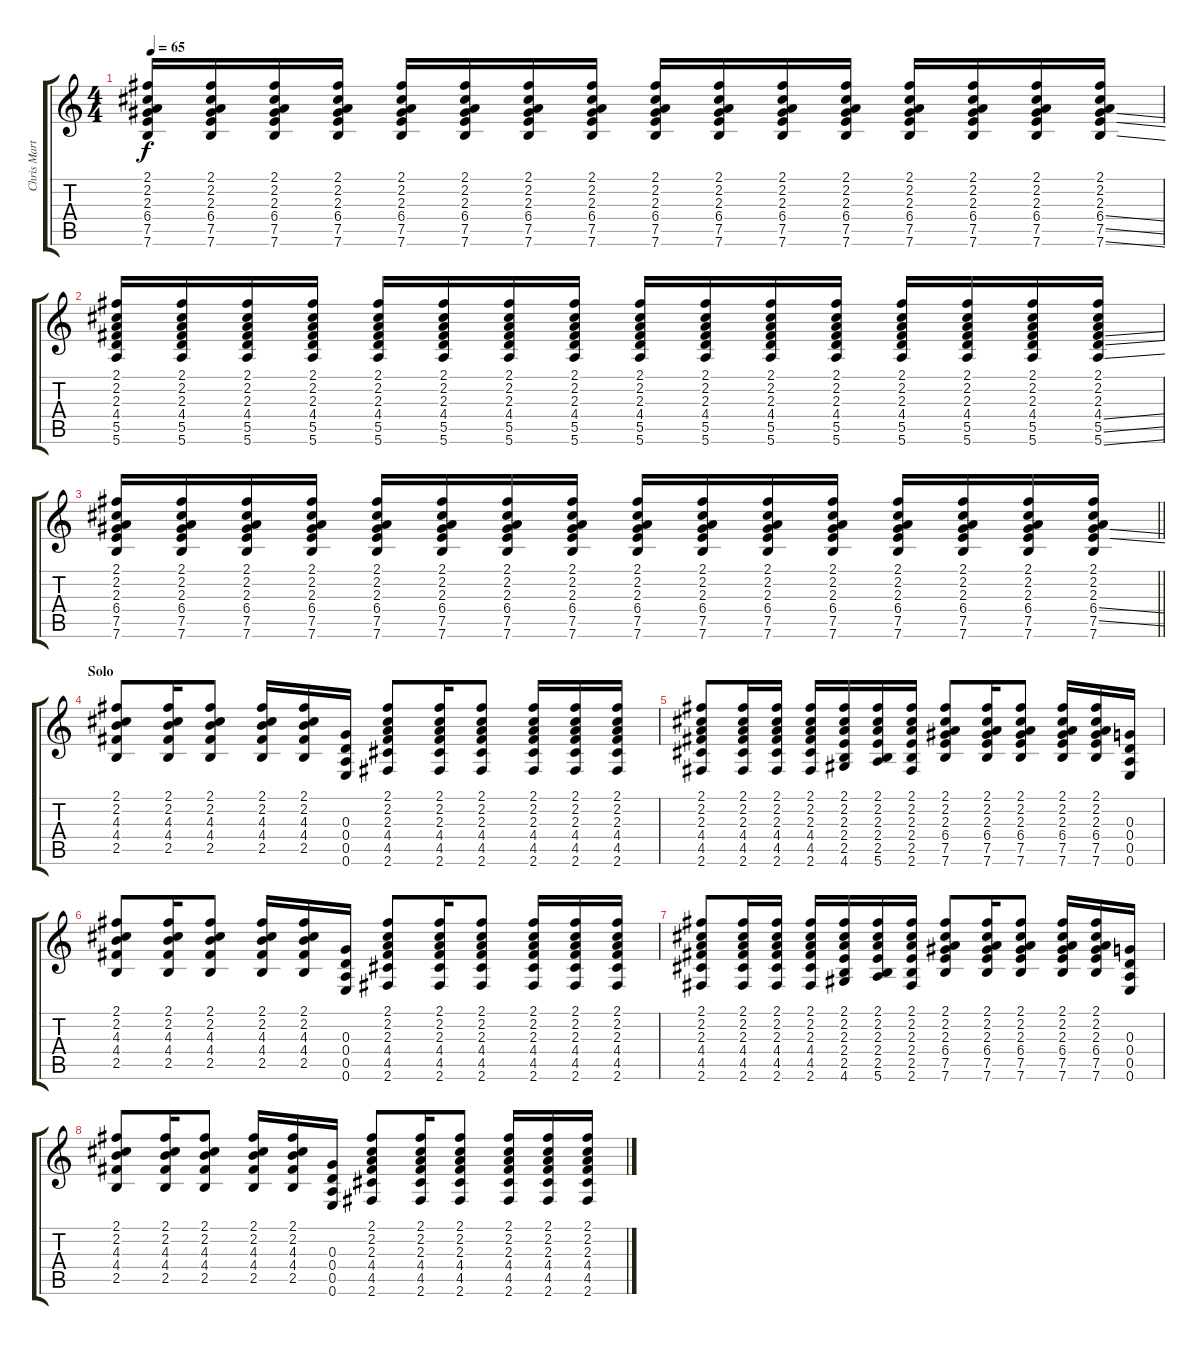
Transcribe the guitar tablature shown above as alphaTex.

\track ("Chris Martin-Second Guitar" "Chris Mart") {instrument electricguitarclean}
\staff {score tabs}
\tuning (E4 B3 G3 D3 A2 E2) {hide}
\ts (4 4)
\tempo 65
\clef g2
\ks c
(2.1 2.2 2.3 6.4 7.5 7.6).16{dy f} (2.1 2.2 2.3 6.4 7.5 7.6).16 (2.1 2.2 2.3 6.4 7.5 7.6).16 (2.1 2.2 2.3 6.4 7.5 7.6).16 (2.1 2.2 2.3 6.4 7.5 7.6).16 (2.1 2.2 2.3 6.4 7.5 7.6).16 (2.1 2.2 2.3 6.4 7.5 7.6).16 (2.1 2.2 2.3 6.4 7.5 7.6).16 (2.1 2.2 2.3 6.4 7.5 7.6).16 (2.1 2.2 2.3 6.4 7.5 7.6).16 (2.1 2.2 2.3 6.4 7.5 7.6).16 (2.1 2.2 2.3 6.4 7.5 7.6).16 (2.1 2.2 2.3 6.4 7.5 7.6).16 (2.1 2.2 2.3 6.4 7.5 7.6).16 (2.1 2.2 2.3 6.4 7.5 7.6).16 (2.1 2.2 2.3 6.4{ss} 7.5{ss} 7.6{ss}).16 |
(2.1 2.2 2.3 4.4 5.5 5.6).16 (2.1 2.2 2.3 4.4 5.5 5.6).16 (2.1 2.2 2.3 4.4 5.5 5.6).16 (2.1 2.2 2.3 4.4 5.5 5.6).16 (2.1 2.2 2.3 4.4 5.5 5.6).16 (2.1 2.2 2.3 4.4 5.5 5.6).16 (2.1 2.2 2.3 4.4 5.5 5.6).16 (2.1 2.2 2.3 4.4 5.5 5.6).16 (2.1 2.2 2.3 4.4 5.5 5.6).16 (2.1 2.2 2.3 4.4 5.5 5.6).16 (2.1 2.2 2.3 4.4 5.5 5.6).16 (2.1 2.2 2.3 4.4 5.5 5.6).16 (2.1 2.2 2.3 4.4 5.5 5.6).16 (2.1 2.2 2.3 4.4 5.5 5.6).16 (2.1 2.2 2.3 4.4 5.5 5.6).16 (2.1 2.2 2.3 4.4{ss} 5.5{ss} 5.6{ss}).16 |
\barLineRight lightlight
(2.1 2.2 2.3 6.4 7.5 7.6).16 (2.1 2.2 2.3 6.4 7.5 7.6).16 (2.1 2.2 2.3 6.4 7.5 7.6).16 (2.1 2.2 2.3 6.4 7.5 7.6).16 (2.1 2.2 2.3 6.4 7.5 7.6).16 (2.1 2.2 2.3 6.4 7.5 7.6).16 (2.1 2.2 2.3 6.4 7.5 7.6).16 (2.1 2.2 2.3 6.4 7.5 7.6).16 (2.1 2.2 2.3 6.4 7.5 7.6).16 (2.1 2.2 2.3 6.4 7.5 7.6).16 (2.1 2.2 2.3 6.4 7.5 7.6).16 (2.1 2.2 2.3 6.4 7.5 7.6).16 (2.1 2.2 2.3 6.4 7.5 7.6).16 (2.1 2.2 2.3 6.4 7.5 7.6).16 (2.1 2.2 2.3 6.4 7.5 7.6).16 (2.1 2.2 2.3 6.4{ss} 7.5{ss} 7.6).16 |
\section ("" "Solo")
(2.1 2.2 4.3 4.4 2.5).8 (2.1 2.2 4.3 4.4 2.5).16 (2.1 2.2 4.3 4.4 2.5).8 (2.1 2.2 4.3 4.4 2.5).16 (2.1 2.2 4.3 4.4 2.5).16 (0.3 0.4 0.5 0.6).16 (2.1 2.2 2.3 4.4 4.5 2.6).8 (2.1 2.2 2.3 4.4 4.5 2.6).16 (2.1 2.2 2.3 4.4 4.5 2.6).8 (2.1 2.2 2.3 4.4 4.5 2.6).16 (2.1 2.2 2.3 4.4 4.5 2.6).16 (2.1 2.2 2.3 4.4 4.5 2.6).16 |
(2.1 2.2 2.3 4.4 4.5 2.6).8 (2.1 2.2 2.3 4.4 4.5 2.6).16 (2.1 2.2 2.3 4.4 4.5 2.6).16 (2.1 2.2 2.3 4.4 4.5 2.6).16 (2.1 2.2 2.3 2.4 2.5 4.6).16 (2.1 2.2 2.3 2.4 2.5 5.6).16 (2.1 2.2 2.3 2.4 2.5 2.6).16 (2.1 2.2 2.3 6.4 7.5 7.6).8 (2.1 2.2 2.3 6.4 7.5 7.6).16 (2.1 2.2 2.3 6.4 7.5 7.6).8 (2.1 2.2 2.3 6.4 7.5 7.6).16 (2.1 2.2 2.3 6.4 7.5 7.6).16 (0.3 0.4 0.5 0.6).16 |
(2.1 2.2 4.3 4.4 2.5).8 (2.1 2.2 4.3 4.4 2.5).16 (2.1 2.2 4.3 4.4 2.5).8 (2.1 2.2 4.3 4.4 2.5).16 (2.1 2.2 4.3 4.4 2.5).16 (0.3 0.4 0.5 0.6).16 (2.1 2.2 2.3 4.4 4.5 2.6).8 (2.1 2.2 2.3 4.4 4.5 2.6).16 (2.1 2.2 2.3 4.4 4.5 2.6).8 (2.1 2.2 2.3 4.4 4.5 2.6).16 (2.1 2.2 2.3 4.4 4.5 2.6).16 (2.1 2.2 2.3 4.4 4.5 2.6).16 |
(2.1 2.2 2.3 4.4 4.5 2.6).8 (2.1 2.2 2.3 4.4 4.5 2.6).16 (2.1 2.2 2.3 4.4 4.5 2.6).16 (2.1 2.2 2.3 4.4 4.5 2.6).16 (2.1 2.2 2.3 2.4 2.5 4.6).16 (2.1 2.2 2.3 2.4 2.5 5.6).16 (2.1 2.2 2.3 2.4 2.5 2.6).16 (2.1 2.2 2.3 6.4 7.5 7.6).8 (2.1 2.2 2.3 6.4 7.5 7.6).16 (2.1 2.2 2.3 6.4 7.5 7.6).8 (2.1 2.2 2.3 6.4 7.5 7.6).16 (2.1 2.2 2.3 6.4 7.5 7.6).16 (0.3 0.4 0.5 0.6).16 |
(2.1 2.2 4.3 4.4 2.5).8 (2.1 2.2 4.3 4.4 2.5).16 (2.1 2.2 4.3 4.4 2.5).8 (2.1 2.2 4.3 4.4 2.5).16 (2.1 2.2 4.3 4.4 2.5).16 (0.3 0.4 0.5 0.6).16 (2.1 2.2 2.3 4.4 4.5 2.6).8 (2.1 2.2 2.3 4.4 4.5 2.6).16 (2.1 2.2 2.3 4.4 4.5 2.6).8 (2.1 2.2 2.3 4.4 4.5 2.6).16 (2.1 2.2 2.3 4.4 4.5 2.6).16 (2.1 2.2 2.3 4.4 4.5 2.6).16
